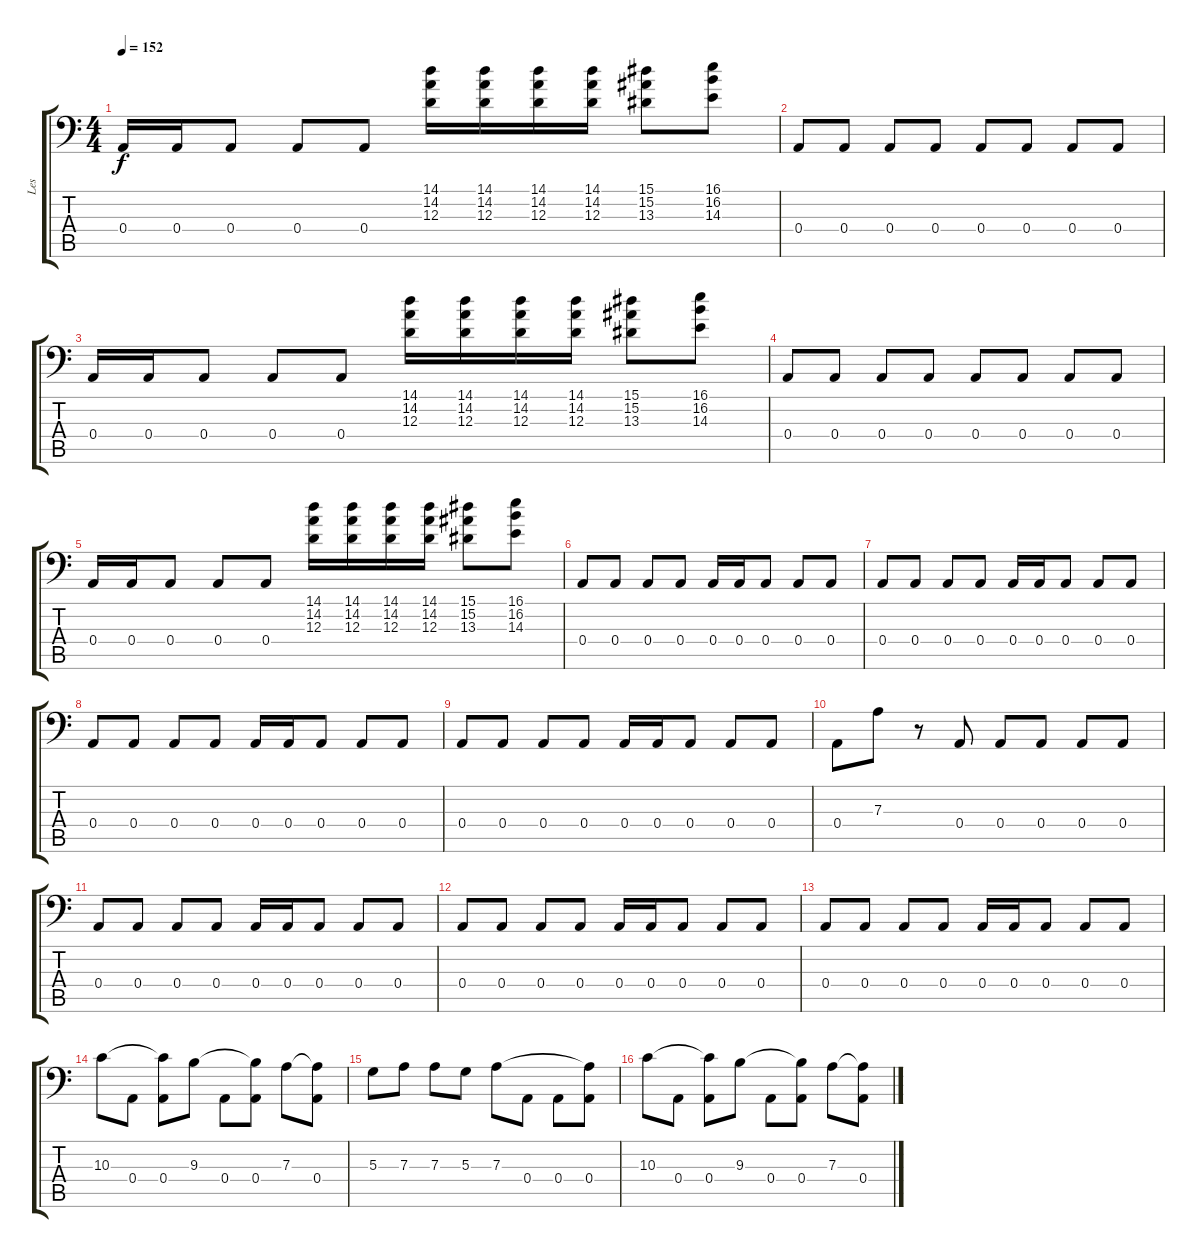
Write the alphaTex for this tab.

\track ("Les" "Les") {instrument electricbassfinger}
\staff {score tabs}
\tuning (C3 G2 D2 A1 E1 B0) {hide}
\ts (4 4)
\tempo 152
\clef f4
\ks c
0.4.16{dy f} 0.4.16 0.4.8 0.4.8 0.4.8 (14.1 14.2 12.3).16 (14.1 14.2 12.3).16 (14.1 14.2 12.3).16 (14.1 14.2 12.3).16 (15.1 15.2 13.3).8 (16.1 16.2 14.3).8 |
0.4.8 0.4.8 0.4.8 0.4.8 0.4.8 0.4.8 0.4.8 0.4.8 |
0.4.16 0.4.16 0.4.8 0.4.8 0.4.8 (14.1 14.2 12.3).16 (14.1 14.2 12.3).16 (14.1 14.2 12.3).16 (14.1 14.2 12.3).16 (15.1 15.2 13.3).8 (16.1 16.2 14.3).8 |
0.4.8 0.4.8 0.4.8 0.4.8 0.4.8 0.4.8 0.4.8 0.4.8 |
0.4.16 0.4.16 0.4.8 0.4.8 0.4.8 (14.1 14.2 12.3).16 (14.1 14.2 12.3).16 (14.1 14.2 12.3).16 (14.1 14.2 12.3).16 (15.1 15.2 13.3).8 (16.1 16.2 14.3).8 |
0.4.8 0.4.8 0.4.8 0.4.8 0.4.16 0.4.16 0.4.8 0.4.8 0.4.8 |
0.4.8 0.4.8 0.4.8 0.4.8 0.4.16 0.4.16 0.4.8 0.4.8 0.4.8 |
0.4.8 0.4.8 0.4.8 0.4.8 0.4.16 0.4.16 0.4.8 0.4.8 0.4.8 |
0.4.8 0.4.8 0.4.8 0.4.8 0.4.16 0.4.16 0.4.8 0.4.8 0.4.8 |
0.4.8 7.3.8 r.8 0.4.8 0.4.8 0.4.8 0.4.8 0.4.8 |
0.4.8 0.4.8 0.4.8 0.4.8 0.4.16 0.4.16 0.4.8 0.4.8 0.4.8 |
0.4.8 0.4.8 0.4.8 0.4.8 0.4.16 0.4.16 0.4.8 0.4.8 0.4.8 |
0.4.8 0.4.8 0.4.8 0.4.8 0.4.16 0.4.16 0.4.8 0.4.8 0.4.8 |
10.3.8 0.4.8 (10.3{t} 0.4).8 9.3.8 0.4.8 (9.3{t} 0.4).8 7.3.8 (7.3{t} 0.4).8 |
5.3.8 7.3.8 7.3.8 5.3.8 7.3.8 0.4.8 0.4.8 (7.3{t} 0.4).8 |
10.3.8 0.4.8 (10.3{t} 0.4).8 9.3.8 0.4.8 (9.3{t} 0.4).8 7.3.8 (7.3{t} 0.4).8
